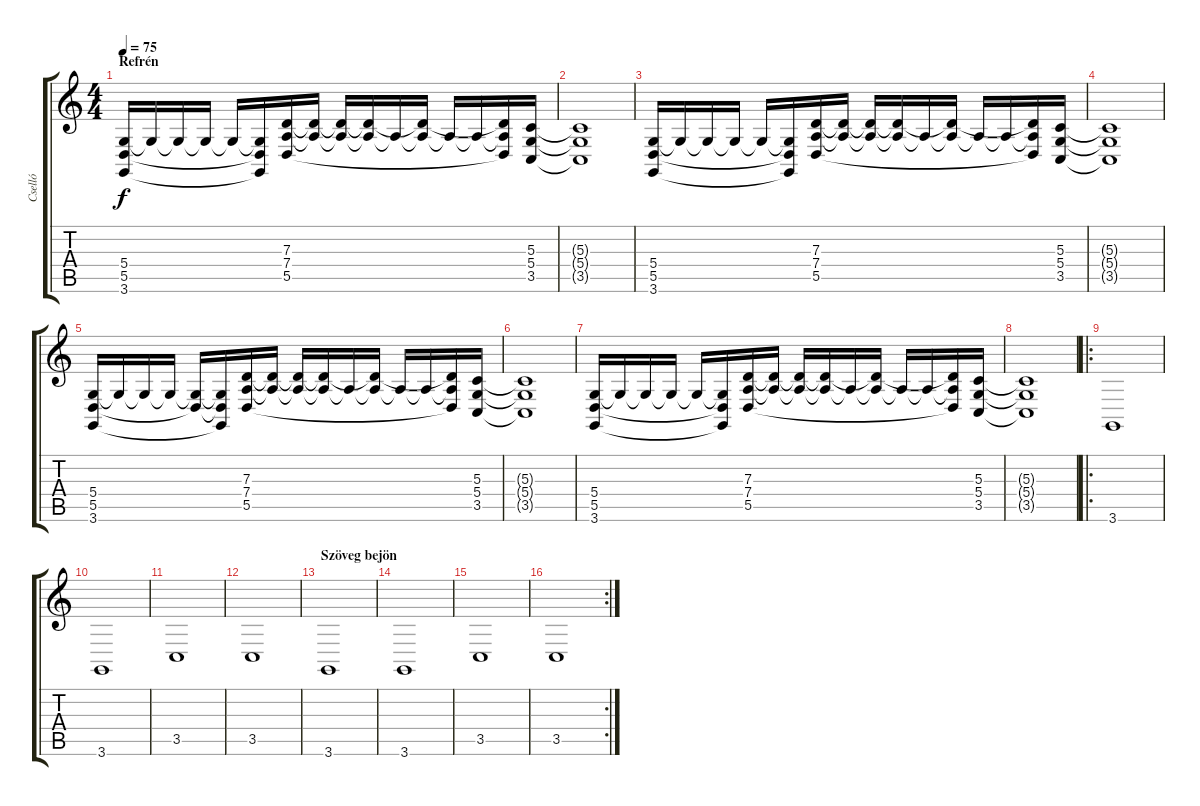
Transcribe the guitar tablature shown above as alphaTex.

\track ("Cselló" "Cselló") {instrument cello}
\staff {score tabs}
\tuning (E4 B3 G3 D3 A2 E2) {hide}
\ts (4 4)
\section ("" "Refrén")
\tempo 75
\clef g2
\ks c
(5.4 5.5 3.6).16{dy f} 5.4{t}.16 5.4{t}.16 5.4{t}.16 5.4{t}.16 (5.4{t} 5.5{t} 3.6{t}).16 (7.3 7.4 5.5).16 (7.3{t} 7.4{t}).16 (7.3{t} 7.4{t}).16 (7.3{t} 7.4{t}).16 7.4{t}.16 (7.3{t} 7.4{t}).16 7.4{t}.16 7.4{t}.16 (7.3{t} 7.4{t} 5.5{t}).16 (5.3 5.4 3.5).16 |
(5.3{t} 5.4{t} 3.5{t}).1 |
(5.4 5.5 3.6).16 5.4{t}.16 5.4{t}.16 5.4{t}.16 5.4{t}.16 (5.4{t} 5.5{t} 3.6{t}).16 (7.3 7.4 5.5).16 (7.3{t} 7.4{t}).16 (7.3{t} 7.4{t}).16 (7.3{t} 7.4{t}).16 7.4{t}.16 (7.3{t} 7.4{t}).16 7.4{t}.16 7.4{t}.16 (7.3{t} 7.4{t} 5.5{t}).16 (5.3 5.4 3.5).16 |
(5.3{t} 5.4{t} 3.5{t}).1 |
(5.4 5.5 3.6).16 5.4{t}.16 5.4{t}.16 5.4{t}.16 (5.4{t} 5.5{t}).16 (5.4{t} 5.5{t} 3.6{t}).16 (7.3 7.4 5.5).16 (7.3{t} 7.4{t}).16 (7.3{t} 7.4{t}).16 (7.3{t} 7.4{t}).16 7.4{t}.16 (7.3{t} 7.4{t}).16 7.4{t}.16 7.4{t}.16 (7.3{t} 7.4{t} 5.5{t}).16 (5.3 5.4 3.5).16 |
(5.3{t} 5.4{t} 3.5{t}).1 |
(5.4 5.5 3.6).16 5.4{t}.16 5.4{t}.16 5.4{t}.16 5.4{t}.16 (5.4{t} 5.5{t} 3.6{t}).16 (7.3 7.4 5.5).16 (7.3{t} 7.4{t}).16 (7.3{t} 7.4{t}).16 (7.3{t} 7.4{t}).16 7.4{t}.16 (7.3{t} 7.4{t}).16 7.4{t}.16 7.4{t}.16 (7.3{t} 7.4{t} 5.5{t}).16 (5.3 5.4 3.5).16 |
(5.3{t} 5.4{t} 3.5{t}).1 |
\ro
3.6.1 |
3.6.1 |
3.5.1 |
3.5.1 |
\section ("" "Szöveg bejön")
3.6.1 |
3.6.1 |
3.5.1 |
\rc 2
3.5.1
